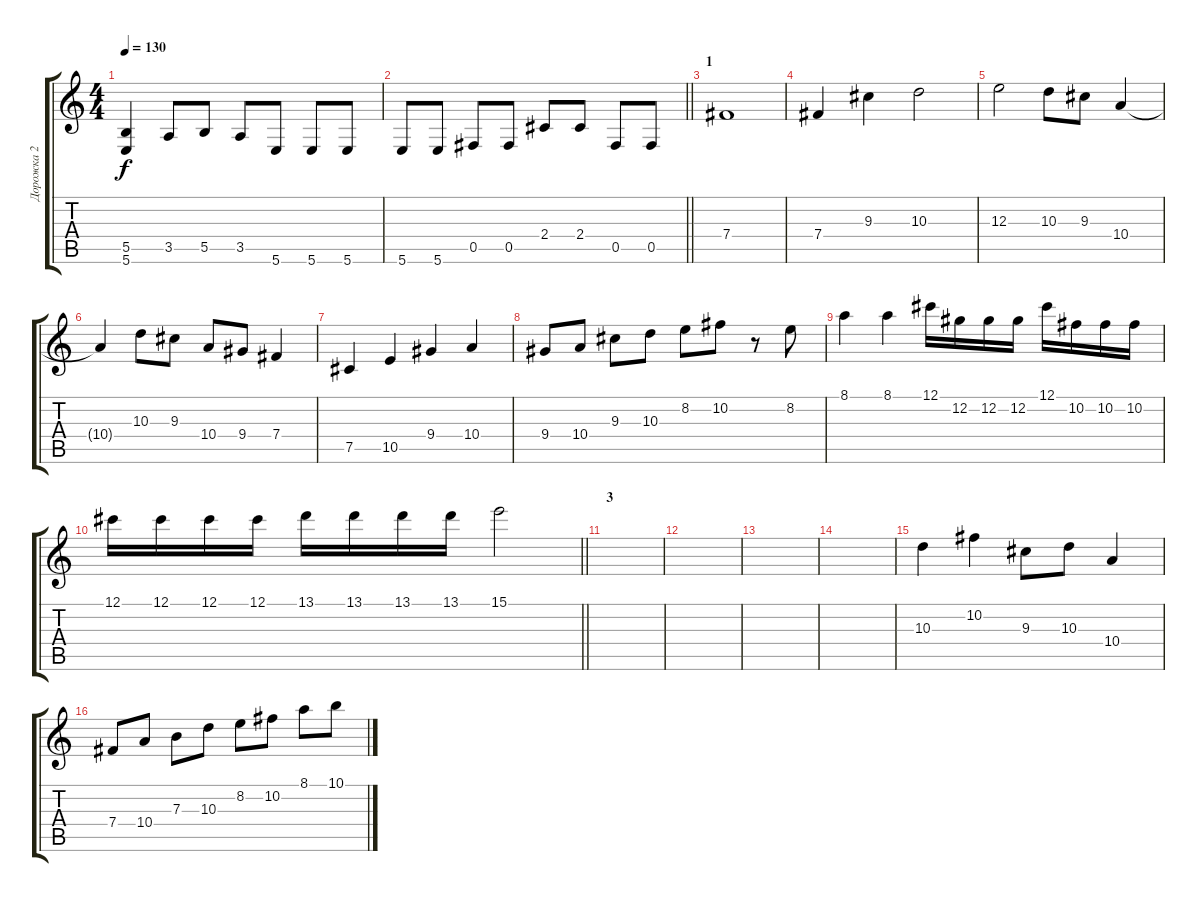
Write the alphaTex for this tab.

\track ("Дорожка 2" "Дорожка 2") {instrument distortionguitar}
\staff {score tabs}
\tuning (Db4 Ab3 E3 B2 Gb2 B1) {hide}
\ts (4 4)
\tempo 130
\clef g2
\ks c
(5.5 5.6).4{dy f} 3.5.8 5.5.8 3.5.8 5.6.8 5.6.8 5.6.8 |
\barLineRight lightlight
5.6.8 5.6.8 0.5.8 0.5.8 2.4.8 2.4.8 0.5.8 0.5.8 |
\section ("" "1")
7.4.1 |
7.4.4 9.3.4 10.3.2 |
12.3.2 10.3.8 9.3.8 10.4.4 |
10.4{t}.4 10.3.8 9.3.8 10.4.8 9.4.8 7.4.4 |
7.5.4 10.5.4 9.4.4 10.4.4 |
9.4.8 10.4.8 9.3.8 10.3.8 8.2.8 10.2.8 r.8 8.2.8 |
8.1.4 8.1.4 12.1.16 12.2.16 12.2.16 12.2.16 12.1.16 10.2.16 10.2.16 10.2.16 |
\barLineRight lightlight
12.1.16 12.1.16 12.1.16 12.1.16 13.1.16 13.1.16 13.1.16 13.1.16 15.1.2 |
\section ("" "3")
|
|
|
|
10.3.4 10.2.4 9.3.8 10.3.8 10.4.4 |
7.4.8 10.4.8 7.3.8 10.3.8 8.2.8 10.2.8 8.1.8 10.1.8
